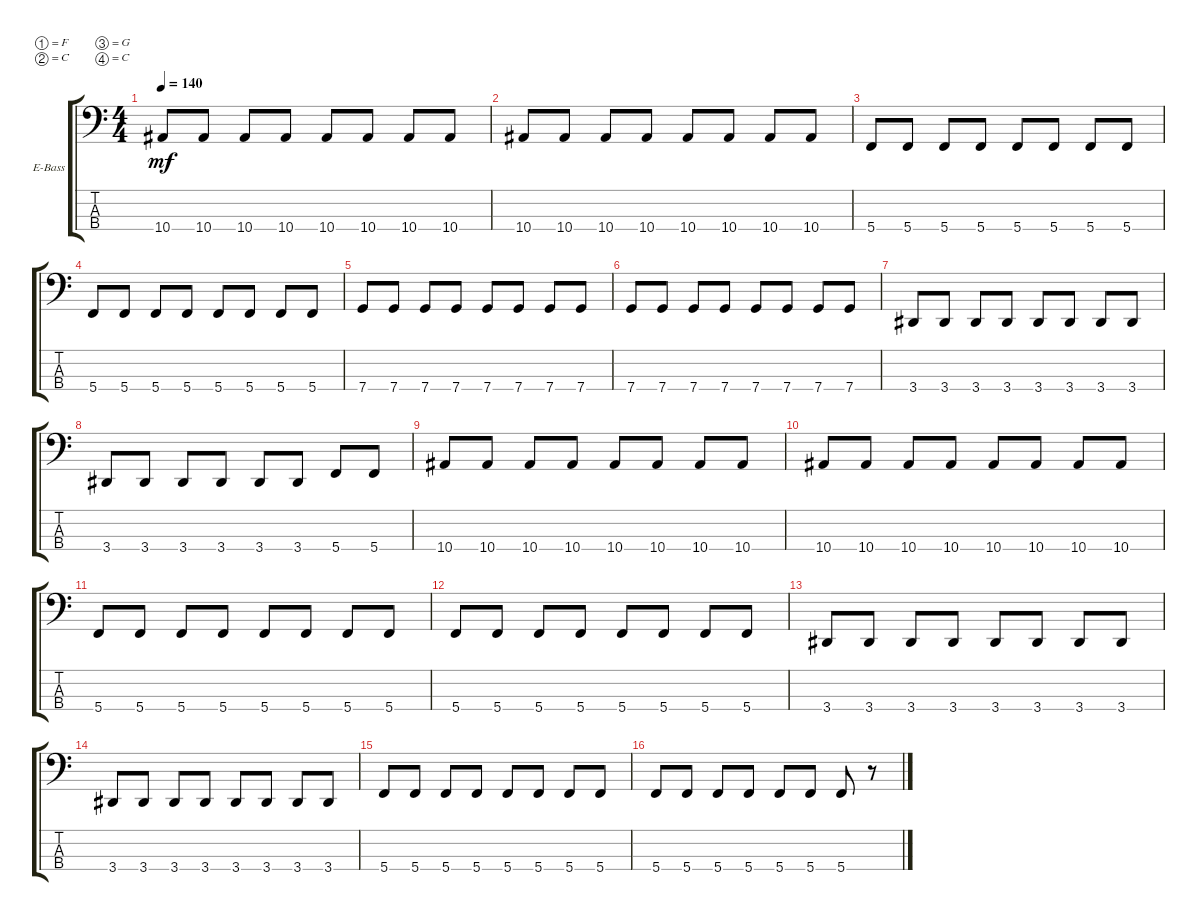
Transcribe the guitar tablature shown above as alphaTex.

\defaultSystemsLayout 4
\bracketExtendMode groupsimilarinstruments
\firstSystemTrackNameOrientation horizontal
\otherSystemsTrackNameOrientation horizontal
\track ("Electric Bass" "E-Bass") {instrument electricbassfinger}
\staff {score tabs}
\tuning (F2 C2 G1 C1)
\ts (4 4)
\tempo 140
\clef f4
\ks c
10.4.8{dy mf} 10.4.8 10.4.8 10.4.8 10.4.8 10.4.8 10.4.8 10.4.8 |
10.4.8 10.4.8 10.4.8 10.4.8 10.4.8 10.4.8 10.4.8 10.4.8 |
5.4.8 5.4.8 5.4.8 5.4.8 5.4.8 5.4.8 5.4.8 5.4.8 |
5.4.8 5.4.8 5.4.8 5.4.8 5.4.8 5.4.8 5.4.8 5.4.8 |
7.4.8 7.4.8 7.4.8 7.4.8 7.4.8 7.4.8 7.4.8 7.4.8 |
7.4.8 7.4.8 7.4.8 7.4.8 7.4.8 7.4.8 7.4.8 7.4.8 |
3.4.8 3.4.8 3.4.8 3.4.8 3.4.8 3.4.8 3.4.8 3.4.8 |
3.4.8 3.4.8 3.4.8 3.4.8 3.4.8 3.4.8 5.4.8 5.4.8 |
10.4.8 10.4.8 10.4.8 10.4.8 10.4.8 10.4.8 10.4.8 10.4.8 |
10.4.8 10.4.8 10.4.8 10.4.8 10.4.8 10.4.8 10.4.8 10.4.8 |
5.4.8 5.4.8 5.4.8 5.4.8 5.4.8 5.4.8 5.4.8 5.4.8 |
5.4.8 5.4.8 5.4.8 5.4.8 5.4.8 5.4.8 5.4.8 5.4.8 |
3.4.8 3.4.8 3.4.8 3.4.8 3.4.8 3.4.8 3.4.8 3.4.8 |
3.4.8 3.4.8 3.4.8 3.4.8 3.4.8 3.4.8 3.4.8 3.4.8 |
5.4.8 5.4.8 5.4.8 5.4.8 5.4.8 5.4.8 5.4.8 5.4.8 |
5.4.8 5.4.8 5.4.8 5.4.8 5.4.8 5.4.8 5.4.8 r.8
